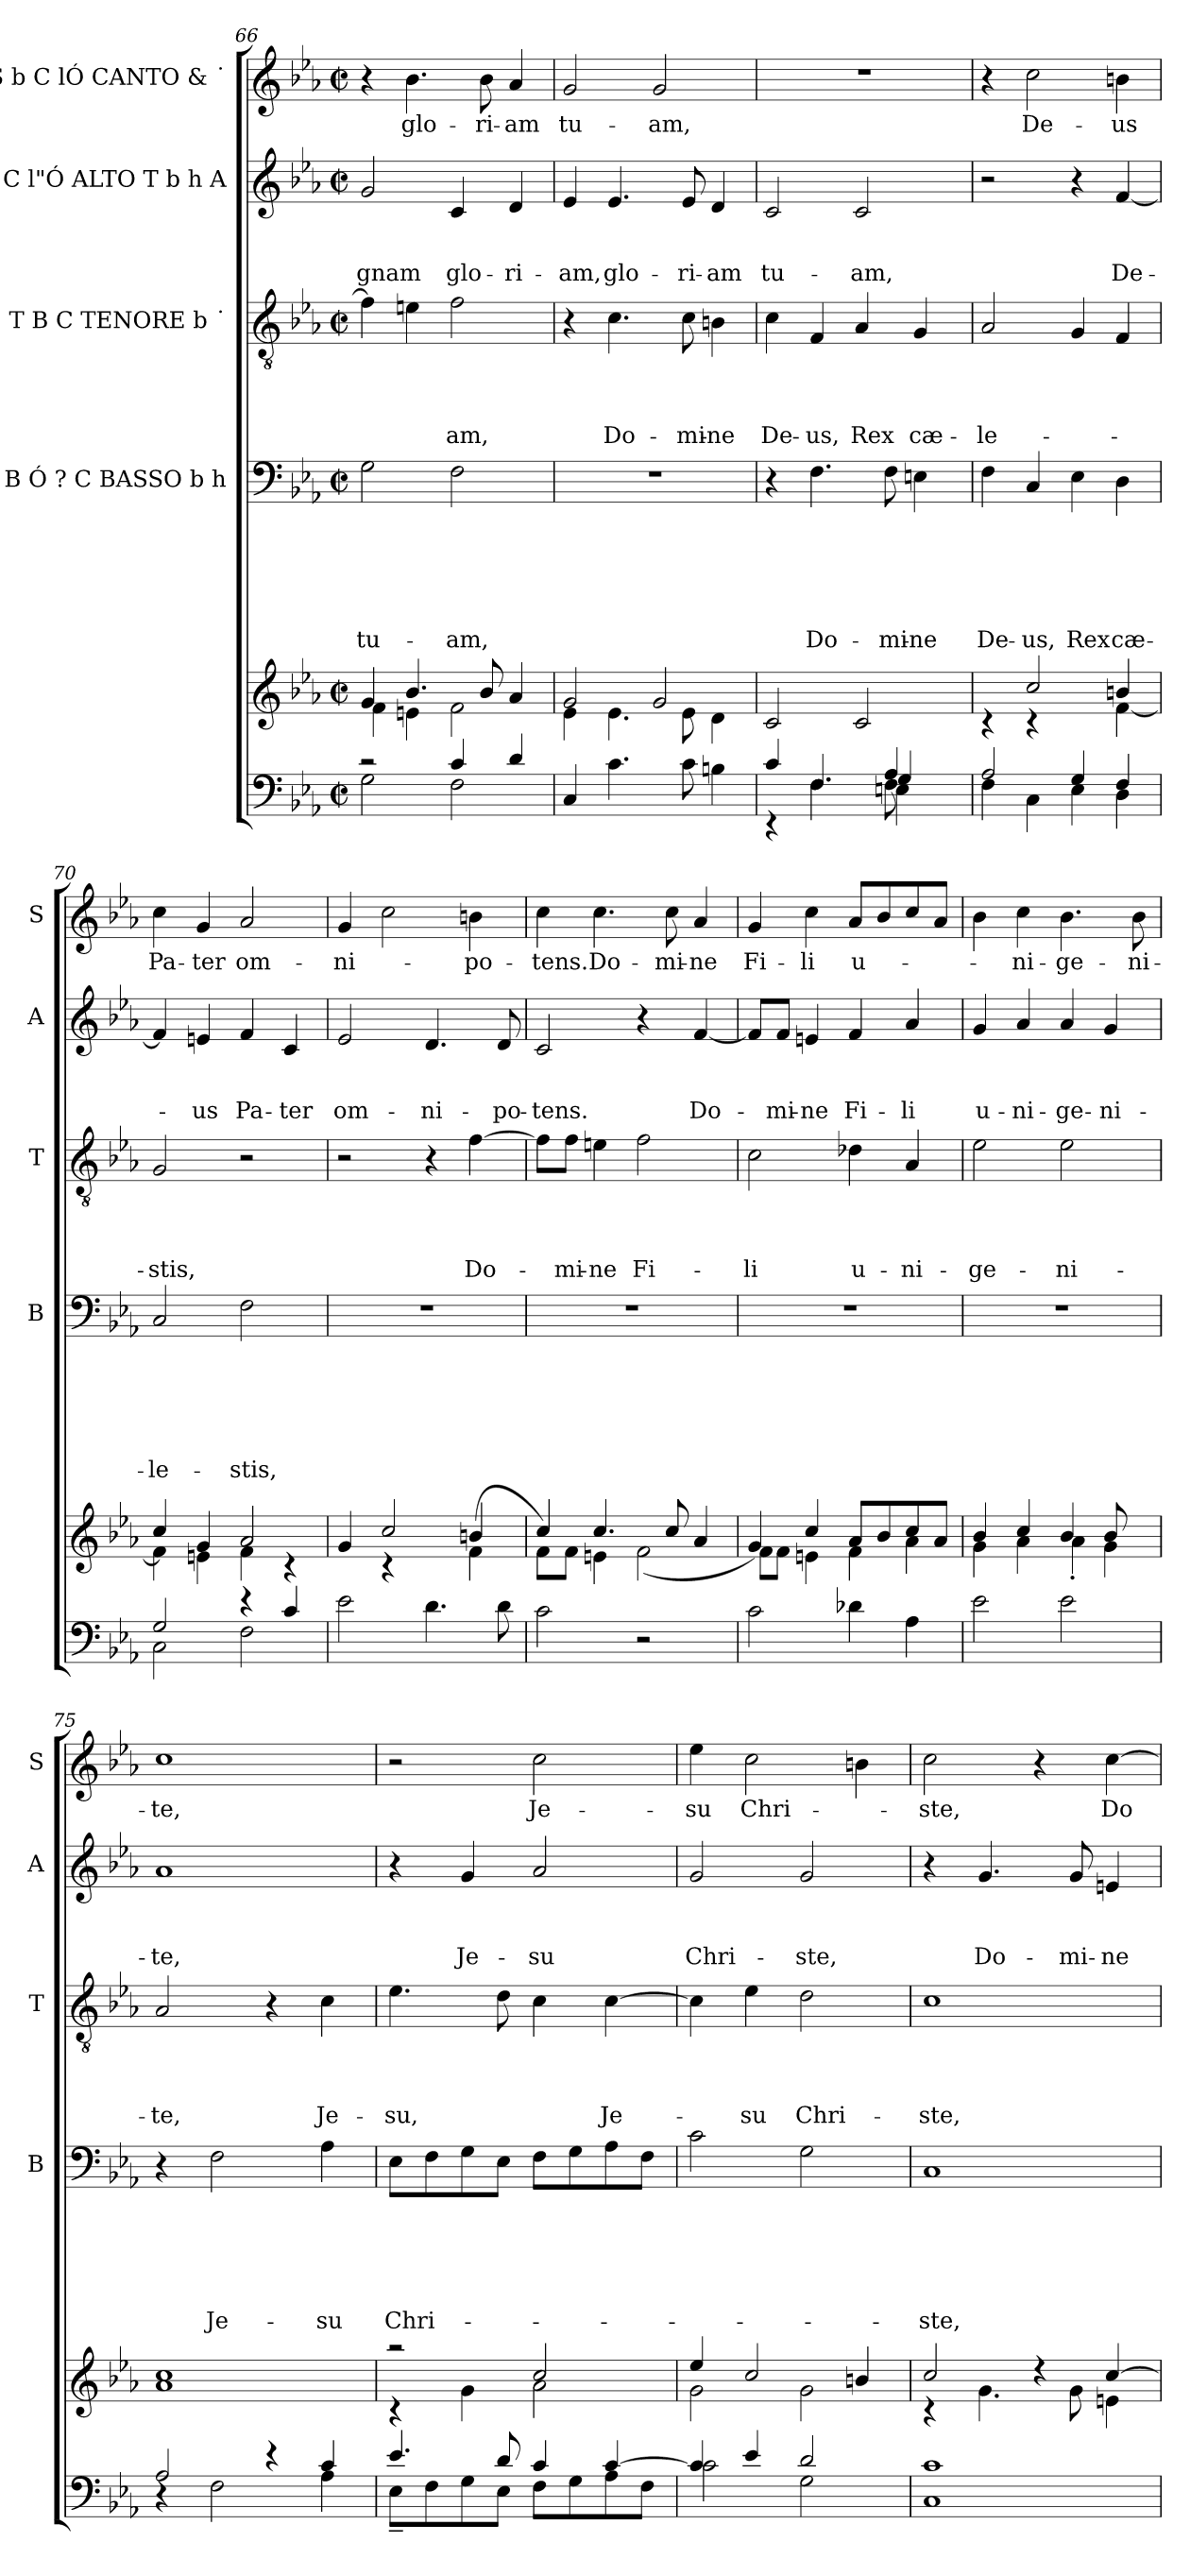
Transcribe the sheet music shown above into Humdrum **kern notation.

**kern	**kern	**kern	**text	**text	**text	**text	**text	**text	**kern	**text	**text	**text	**text	**kern	**text	**text	**text	**kern	**text
*part6	*part5	*part4	*part4	*part4	*part4	*part4	*part4	*part4	*part3	*part3	*part3	*part3	*part3	*part2	*part2	*part2	*part2	*part1	*part1
*staff6	*staff5	*staff4	*staff4	*staff4	*staff4	*staff4	*staff4	*staff4	*staff3	*staff3	*staff3	*staff3	*staff3	*staff2	*staff2	*staff2	*staff2	*staff1	*staff1
*	*	*I"B Ó ? C BASSO b h	*	*	*	*	*	*	*I"T B C TENORE b ˙	*	*	*	*	*I"C l"Ó ALTO T b h A	*	*	*	*I"S b C lÓ CANTO & ˙	*
*	*	*I'B	*	*	*	*	*	*	*I'T	*	*	*	*	*I'A	*	*	*	*I'S	*
*clefF4	*clefG2	*clefF4	*	*	*	*	*	*	*clefGv2	*	*	*	*	*clefG2	*	*	*	*clefG2	*
*k[b-e-a-]	*k[b-e-a-]	*k[b-e-a-]	*	*	*	*	*	*	*k[b-e-a-]	*	*	*	*	*k[b-e-a-]	*	*	*	*k[b-e-a-]	*
*E-:	*E-:	*E-:	*	*	*	*	*	*	*E-:	*	*	*	*	*E-:	*	*	*	*E-:	*
*M2/2	*M2/2	*M2/2	*	*	*	*	*	*	*M2/2	*	*	*	*	*M2/2	*	*	*	*M2/2	*
*met(c|)	*met(c|)	*met(c|)	*	*	*	*	*	*	*met(c|)	*	*	*	*	*met(c|)	*	*	*	*met(c|)	*
=66	=66	=66	=66	=66	=66	=66	=66	=66	=66	=66	=66	=66	=66	=66	=66	=66	=66	=66	=66
*^	*^	*	*	*	*	*	*	*	*	*	*	*	*	*	*	*	*	*	*
!	!	!	!	!	!	!	!	!	!	!LO:LY:b	!	!	!	!	!	!	!	!	!LO:LY:b	!	!
2rc	2G\	4g/	4f\	2G\	.	.	.	.	.	tu-	4f\]	.	.	.	.	2g/	.	.	-gnam	4r	.
!	!	!	!	!	!	!	!	!	!	!	!	!	!	!	!	!	!	!	!	!	!LO:LY:b
.	.	4.b-/	4en\	.	.	.	.	.	.	.	4en\	.	.	.	.	.	.	.	.	4.b-\	glo-
!	!	!	!	!	!	!	!	!	!	!LO:LY:b	!	!	!	!	!LO:LY:b	!	!	!	!LO:LY:b	!	!
4c/	2F\	.	2f\	2F\	.	.	.	.	.	-am,	2f\	.	.	.	-am,	4c/	.	.	glo-	.	.
!	!	!	!	!	!	!	!	!	!	!	!	!	!	!	!	!	!	!	!	!	!LO:LY:b
.	.	8b-/	.	.	.	.	.	.	.	.	.	.	.	.	.	.	.	.	.	8b-\	-ri-
!	!	!	!	!	!	!	!	!	!	!	!	!	!	!	!	!	!	!	!LO:LY:b	!	!LO:LY:b
4d/	.	4a-/	.	.	.	.	.	.	.	.	.	.	.	.	.	4d/	.	.	-ri-	4a-/	-am
*v	*v	*	*	*	*	*	*	*	*	*	*	*	*	*	*	*	*	*	*	*	*
!!LO:LB:g=z
=67	=67	=67	=67	=67	=67	=67	=67	=67	=67	=67	=67	=67	=67	=67	=67	=67	=67	=67	=67	=67
!	!	!	!	!	!	!	!	!	!	!	!	!	!	!	!	!	!	!LO:LY:b	!	!LO:LY:b
4C/	2g/	4e-\	1r	.	.	.	.	.	.	4r	.	.	.	.	4e-/	.	.	-am,	2g/	tu-
!	!	!	!	!	!	!	!	!	!	!	!	!	!	!LO:LY:b	!	!	!	!LO:LY:b	!	!
4.c\	.	4.e-\	.	.	.	.	.	.	.	4.c\	.	.	.	Do-	4.e-/	.	.	glo-	.	.
!	!	!	!	!	!	!	!	!	!	!	!	!	!	!	!	!	!	!	!	!LO:LY:b
.	2g/	.	.	.	.	.	.	.	.	.	.	.	.	.	.	.	.	.	2g/	-am,
!	!	!	!	!	!	!	!	!	!	!	!	!	!	!LO:LY:b	!	!	!	!LO:LY:b	!	!
8c\	.	8e-\	.	.	.	.	.	.	.	8c\	.	.	.	-mi-	8e-/	.	.	-ri-	.	.
!	!	!	!	!	!	!	!	!	!	!	!	!	!	!LO:LY:b	!	!	!	!LO:LY:b	!	!
4Bn\	.	4d\	.	.	.	.	.	.	.	4Bn\	.	.	.	-ne	4d/	.	.	-am	.	.
=68	=68	=68	=68	=68	=68	=68	=68	=68	=68	=68	=68	=68	=68	=68	=68	=68	=68	=68	=68	=68
*^	*	*	*	*	*	*	*	*	*	*	*	*	*	*	*	*	*	*	*	*
*	*^	*	*	*	*	*	*	*	*	*	*	*	*	*	*	*	*	*	*	*	*
*	*	*^	*	*	*	*	*	*	*	*	*	*	*	*	*	*	*	*	*	*	*	*
!	!	!	!	!	!	!	!	!	!	!	!	!	!	!	!	!	!LO:LY:b	!	!	!	!LO:LY:b	!	!
*	*	*	*	*v	*v	*	*	*	*	*	*	*	*	*	*	*	*	*	*	*	*	*	*
4c/	4rEE	2ryy	2ryy	2c/	4r	.	.	.	.	.	.	4c\	.	.	.	De-	2c/	.	.	tu-	1r	.
!	!	!	!	!	!	!	!	!	!	!	!LO:LY:b	!	!	!	!	!LO:LY:b	!	!	!	!	!	!
4.F/	4.F\	.	.	.	4.F\	.	.	.	.	.	Do-	4F/	.	.	.	-us,	.	.	.	.	.	.
!	!	!	!	!	!	!	!	!	!	!	!	!	!	!	!	!LO:LY:b	!	!	!	!LO:LY:b	!	!
.	.	8ryy	8ryy	2c/	.	.	.	.	.	.	.	4A-/	.	.	.	Rex	2c/	.	.	-am,	.	.
!	!	!	!	!	!	!	!	!	!	!	!LO:LY:b	!	!	!	!	!	!	!	!	!	!	!
4A-/	8F\	4En\	4G/	.	8F\	.	.	.	.	.	-mi-	.	.	.	.	.	.	.	.	.	.	.
!	!	!	!	!	!	!	!	!	!	!	!LO:LY:b:rj	!	!	!	!	!LO:LY:b	!	!	!	!	!	!
.	8ryy	.	.	.	4En\	.	.	.	.	.	-ne	4G/	.	.	.	cæ-	.	.	.	.	.	.
8ryy	8ryy	8ryy	8ryy	.	.	.	.	.	.	.	.	.	.	.	.	.	.	.	.	.	.	.
=69	=69	=69	=69	=69	=69	=69	=69	=69	=69	=69	=69	=69	=69	=69	=69	=69	=69	=69	=69	=69	=69	=69
*	*	*	*	*^	*	*	*	*	*	*	*	*	*	*	*	*	*	*	*	*	*	*
!	!	!	!	!	!	!	!	!	!	!	!	!LO:LY:b	!	!	!	!	!LO:LY:b	!	!	!	!	!	!
*	*v	*v	*v	*	*	*	*	*	*	*	*	*	*	*	*	*	*	*	*	*	*	*	*
2A-/	4F\	4ryy	4rc	4F\	.	.	.	.	.	De-	2A-/	.	.	.	-le-	2r	.	.	.	4r	.
!	!	!	!	!	!	!	!	!	!	!LO:LY:b	!	!	!	!	!	!	!	!	!	!	!LO:LY:b
.	4C\	2cc/	4rc	4C/	.	.	.	.	.	-us,	.	.	.	.	.	.	.	.	.	2cc\	De-
!	!	!	!	!	!	!	!	!	!	!LO:LY:b	!	!	!	!	!	!	!	!	!	!	!
4G/	4E-\	.	4ryy	4E-\	.	.	.	.	.	Rex	4G/	.	.	.	.	4r	.	.	.	.	.
!	!	!	!	!	!	!	!	!	!	!LO:LY:b	!	!	!	!	!	!	!	!	!LO:LY:b	!	!LO:LY:b
4F/	4D\	4bn/	[<4f\	4D\	.	.	.	.	.	cæ-	4F/	.	.	.	.	[<4f/	.	.	De-	4bn\	-us
=70	=70	=70	=70	=70	=70	=70	=70	=70	=70	=70	=70	=70	=70	=70	=70	=70	=70	=70	=70	=70	=70
!	!	!	!	!	!	!	!	!	!	!LO:LY:b	!	!	!	!	!LO:LY:b	!	!	!	!	!	!LO:LY:b
2G/	2C\	4cc/	4f\]	2C/	.	.	.	.	.	-le-	2G/	.	.	.	-stis,	4f/]	.	.	.	4cc\	Pa-
!	!	!	!	!	!	!	!	!	!	!	!	!	!	!	!	!	!	!	!LO:LY:b	!	!LO:LY:b
.	.	4g/	4en\	.	.	.	.	.	.	.	.	.	.	.	.	4en/	.	.	-us	4g/	-ter
!	!	!	!	!	!	!	!	!	!	!LO:LY:b	!	!	!	!	!	!	!	!	!LO:LY:b	!	!LO:LY:b
4rd	2F\	2a-/	4f\	2F\	.	.	.	.	.	-stis,	2r	.	.	.	.	4f/	.	.	Pa-	2a-/	om-
!	!	!	!	!	!	!	!	!	!	!	!	!	!	!	!	!	!	!	!LO:LY:b	!	!
4c/	.	.	4rc	.	.	.	.	.	.	.	.	.	.	.	.	4c/	.	.	-ter	.	.
*v	*v	*	*	*	*	*	*	*	*	*	*	*	*	*	*	*	*	*	*	*	*
=71	=71	=71	=71	=71	=71	=71	=71	=71	=71	=71	=71	=71	=71	=71	=71	=71	=71	=71	=71	=71
!	!	!	!	!	!	!	!	!	!	!	!	!	!	!	!	!	!	!LO:LY:b	!	!LO:LY:b
2e-\	4g/	4ryy	1r	.	.	.	.	.	.	2r	.	.	.	.	2e-/	.	.	om-	4g/	-ni-
.	4rc	2cc/	.	.	.	.	.	.	.	.	.	.	.	.	.	.	.	.	2cc\	.
!	!	!	!	!	!	!	!	!	!	!	!	!	!	!	!	!	!	!LO:LY:b	!	!
4.d\	4ryy	.	.	.	.	.	.	.	.	4r	.	.	.	.	4.d/	.	.	-ni-	.	.
!	!	!	!	!	!	!	!	!	!	!	!	!	!	!LO:LY:b	!	!	!	!	!	!LO:LY:b
.	(<4f\	4bn/	.	.	.	.	.	.	.	[>4f\	.	.	.	Do-	.	.	.	.	4bn\	-po-
!	!	!	!	!	!	!	!	!	!	!	!	!	!	!	!	!	!	!LO:LY:b	!	!
8d\	.	.	.	.	.	.	.	.	.	.	.	.	.	.	8d/	.	.	-po-	.	.
!!LO:PB:g=z
=72	=72	=72	=72	=72	=72	=72	=72	=72	=72	=72	=72	=72	=72	=72	=72	=72	=72	=72	=72	=72
!	!	!	!	!	!	!	!	!	!	!	!	!	!	!	!	!	!	!LO:LY:b	!	!LO:LY:b
2c\	4cc/	8f\L)	1r	.	.	.	.	.	.	8f\L]	.	.	.	.	2c/	.	.	-tens.	4cc\	-tens.
!	!	!	!	!	!	!	!	!	!	!	!	!	!	!LO:LY:b	!	!	!	!	!	!
.	.	8f\J	.	.	.	.	.	.	.	8f\J	.	.	.	-mi-	.	.	.	.	.	.
!	!	!	!	!	!	!	!	!	!	!	!	!	!	!LO:LY:b:rj	!	!	!	!	!	!LO:LY:b
.	4.cc/	4en\	.	.	.	.	.	.	.	4en\	.	.	.	-ne	.	.	.	.	4.cc\	Do-
!	!	!	!	!	!	!	!	!	!	!	!	!	!	!LO:LY:b	!	!	!	!	!	!
2r	.	(<2f\	.	.	.	.	.	.	.	2f\	.	.	.	Fi-	4r	.	.	.	.	.
!	!	!	!	!	!	!	!	!	!	!	!	!	!	!	!	!	!	!	!	!LO:LY:b
.	8cc/	.	.	.	.	.	.	.	.	.	.	.	.	.	.	.	.	.	8cc\	-mi-
!	!	!	!	!	!	!	!	!	!	!	!	!	!	!	!	!	!	!LO:LY:b	!	!LO:LY:b:rj
.	4a-/	.	.	.	.	.	.	.	.	.	.	.	.	.	[<4f/	.	.	Do-	4a-/	-ne
=73	=73	=73	=73	=73	=73	=73	=73	=73	=73	=73	=73	=73	=73	=73	=73	=73	=73	=73	=73	=73
!	!	!	!	!	!	!	!	!	!	!	!	!	!	!LO:LY:b	!	!	!	!	!	!LO:LY:b
2c\	4g/)	8f\L	1r	.	.	.	.	.	.	2c\	.	.	.	-li	8f/L]	.	.	.	4g/	Fi-
!	!	!	!	!	!	!	!	!	!	!	!	!	!	!	!	!	!	!LO:LY:b	!	!
.	.	8f\J	.	.	.	.	.	.	.	.	.	.	.	.	8f/J	.	.	-mi-	.	.
!	!	!	!	!	!	!	!	!	!	!	!	!	!	!	!	!	!	!LO:LY:b:rj	!	!LO:LY:b
.	4cc/	4en\	.	.	.	.	.	.	.	.	.	.	.	.	4en/	.	.	-ne	4cc\	-li
!	!	!	!	!	!	!	!	!	!	!	!	!	!	!LO:LY:b	!	!	!	!LO:LY:b	!	!LO:LY:b
4d-X\	8a-/L	4f\	.	.	.	.	.	.	.	4d-X\	.	.	.	u-	4f/	.	.	Fi-	8a-/L	u-
.	8b-/	.	.	.	.	.	.	.	.	.	.	.	.	.	.	.	.	.	8b-/	.
!	!	!	!	!	!	!	!	!	!	!	!	!	!	!LO:LY:b	!	!	!	!LO:LY:b	!	!
4A-\	8cc/	4a-\	.	.	.	.	.	.	.	4A-/	.	.	.	-ni-	4a-/	.	.	-li	8cc/	.
.	8a-/J	.	.	.	.	.	.	.	.	.	.	.	.	.	.	.	.	.	8a-/J	.
=74	=74	=74	=74	=74	=74	=74	=74	=74	=74	=74	=74	=74	=74	=74	=74	=74	=74	=74	=74	=74
!	!	!	!	!	!	!	!	!	!	!	!	!	!	!LO:LY:b	!	!	!	!LO:LY:b	!	!
2e-\	4b-/	4g\	1r	.	.	.	.	.	.	2e-\	.	.	.	-ge-	4g/	.	.	u-	4b-\	.
!	!	!	!	!	!	!	!	!	!	!	!	!	!	!	!	!	!	!LO:LY:b	!	!LO:LY:b
.	4cc/	4a-\	.	.	.	.	.	.	.	.	.	.	.	.	4a-/	.	.	-ni-	4cc\	-ni-
!	!	!	!	!	!	!	!	!	!	!	!	!	!	!LO:LY:b	!	!	!	!LO:LY:b	!	!LO:LY:b
2e-\	4b-/	4a-'<\	.	.	.	.	.	.	.	2e-\	.	.	.	-ni-	4a-/	.	.	-ge-	4.b-\	-ge-
!	!	!	!	!	!	!	!	!	!	!	!	!	!	!	!	!	!	!LO:LY:b	!	!
.	8b-/	4g\	.	.	.	.	.	.	.	.	.	.	.	.	4g/	.	.	-ni-	.	.
!	!	!	!	!	!	!	!	!	!	!	!	!	!	!	!	!	!	!	!	!LO:LY:b
.	8ryy	.	.	.	.	.	.	.	.	.	.	.	.	.	.	.	.	.	8b-\	-ni-
*	*v	*v	*	*	*	*	*	*	*	*	*	*	*	*	*	*	*	*	*	*
=75	=75	=75	=75	=75	=75	=75	=75	=75	=75	=75	=75	=75	=75	=75	=75	=75	=75	=75	=75
*^	*	*	*	*	*	*	*	*	*	*	*	*	*	*	*	*	*	*	*
!	!	!	!	!	!	!	!	!	!	!	!	!	!	!LO:LY:b	!	!	!	!LO:LY:b	!	!LO:LY:b
2A-/	4rC	1a- 1cc	4r	.	.	.	.	.	.	2A-/	.	.	.	-te,	1a-	.	.	-te,	1cc	-te,
!	!	!	!	!	!	!	!	!	!LO:LY:b	!	!	!	!	!	!	!	!	!	!	!
.	2F\	.	2F\	.	.	.	.	.	Je-	.	.	.	.	.	.	.	.	.	.	.
4rd	.	.	.	.	.	.	.	.	.	4r	.	.	.	.	.	.	.	.	.	.
!	!	!	!	!	!	!	!	!	!LO:LY:b	!	!	!	!	!LO:LY:b	!	!	!	!	!	!
4c/	4A-\	.	4A-\	.	.	.	.	.	-su	4c\	.	.	.	Je-	.	.	.	.	.	.
=76	=76	=76	=76	=76	=76	=76	=76	=76	=76	=76	=76	=76	=76	=76	=76	=76	=76	=76	=76	=76
*	*	*^	*	*	*	*	*	*	*	*	*	*	*	*	*	*	*	*	*	*
!	!	!	!	!	!	!	!	!	!	!LO:LY:b	!	!	!	!	!LO:LY:b	!	!	!	!	!	!
4.e-/	8E-~<\L	2raa	4rc	8E-\L	.	.	.	.	.	Chri-	4.e-\	.	.	.	-su,	4r	.	.	.	2r	.
.	8F\	.	.	8F\	.	.	.	.	.	.	.	.	.	.	.	.	.	.	.	.	.
!	!	!	!	!	!	!	!	!	!	!	!	!	!	!	!	!	!	!	!LO:LY:b	!	!
.	8G\	.	4g\	8G\	.	.	.	.	.	.	.	.	.	.	.	4g/	.	.	Je-	.	.
8d/	8E-\J	.	.	8E-\J	.	.	.	.	.	.	8d\	.	.	.	.	.	.	.	.	.	.
!	!	!	!	!	!	!	!	!	!	!	!	!	!	!	!	!	!	!	!LO:LY:b	!	!LO:LY:b
4c/	8F\L	2cc/	2a-\	8F\L	.	.	.	.	.	.	4c\	.	.	.	.	2a-/	.	.	-su	2cc\	Je-
.	8G\	.	.	8G\	.	.	.	.	.	.	.	.	.	.	.	.	.	.	.	.	.
!	!	!	!	!	!	!	!	!	!	!	!	!	!	!	!LO:LY:b	!	!	!	!	!	!
[<4c/	8A-\	.	.	8A-\	.	.	.	.	.	.	[<4c\	.	.	.	Je-	.	.	.	.	.	.
.	8F\J	.	.	8F\J	.	.	.	.	.	.	.	.	.	.	.	.	.	.	.	.	.
!!LO:LB:g=z
=77	=77	=77	=77	=77	=77	=77	=77	=77	=77	=77	=77	=77	=77	=77	=77	=77	=77	=77	=77	=77	=77
!	!	!	!	!	!	!	!	!	!	!	!	!	!	!	!	!	!	!	!LO:LY:b	!	!LO:LY:b
4c/]	2c\	4ee-/	2g\	2c\	.	.	.	.	.	.	4c\]	.	.	.	.	2g/	.	.	Chri-	4ee-\	-su
!	!	!	!	!	!	!	!	!	!	!	!	!	!	!	!LO:LY:b	!	!	!	!	!	!LO:LY:b
4e-/	.	2cc/	.	.	.	.	.	.	.	.	4e-\	.	.	.	-su	.	.	.	.	2cc\	Chri-
!	!	!	!	!	!	!	!	!	!	!	!	!	!	!	!LO:LY:b	!	!	!	!LO:LY:b	!	!
2d/	2G\	.	2g\	2G\	.	.	.	.	.	.	2d\	.	.	.	Chri-	2g/	.	.	-ste,	.	.
.	.	4bn/	.	.	.	.	.	.	.	.	.	.	.	.	.	.	.	.	.	4bn\	.
*v	*v	*	*	*	*	*	*	*	*	*	*	*	*	*	*	*	*	*	*	*	*
=78	=78	=78	=78	=78	=78	=78	=78	=78	=78	=78	=78	=78	=78	=78	=78	=78	=78	=78	=78	=78
!	!	!	!	!	!	!	!	!	!LO:LY:b	!	!	!	!	!LO:LY:b	!	!	!	!	!	!LO:LY:b
1C 1c	2cc/	4rc	1C	.	.	.	.	.	-ste,	1c	.	.	.	-ste,	4r	.	.	.	2cc\	-ste,
!	!	!	!	!	!	!	!	!	!	!	!	!	!	!	!	!	!	!LO:LY:b	!	!
.	.	4.g\	.	.	.	.	.	.	.	.	.	.	.	.	4.g/	.	.	Do-	.	.
.	4rdd	.	.	.	.	.	.	.	.	.	.	.	.	.	.	.	.	.	4r	.
!	!	!	!	!	!	!	!	!	!	!	!	!	!	!	!	!	!	!LO:LY:b	!	!
.	.	8g\	.	.	.	.	.	.	.	.	.	.	.	.	8g/	.	.	-mi-	.	.
!	!	!	!	!	!	!	!	!	!	!	!	!	!	!	!	!	!	!LO:LY:b	!	!LO:LY:b
.	[>4cc/	4en\	.	.	.	.	.	.	.	.	.	.	.	.	4en/	.	.	-ne	[>4cc\	Do-
*	*v	*v	*	*	*	*	*	*	*	*	*	*	*	*	*	*	*	*	*	*
=	=	=	=	=	=	=	=	=	=	=	=	=	=	=	=	=	=	=	=
*-	*-	*-	*-	*-	*-	*-	*-	*-	*-	*-	*-	*-	*-	*-	*-	*-	*-	*-	*-
